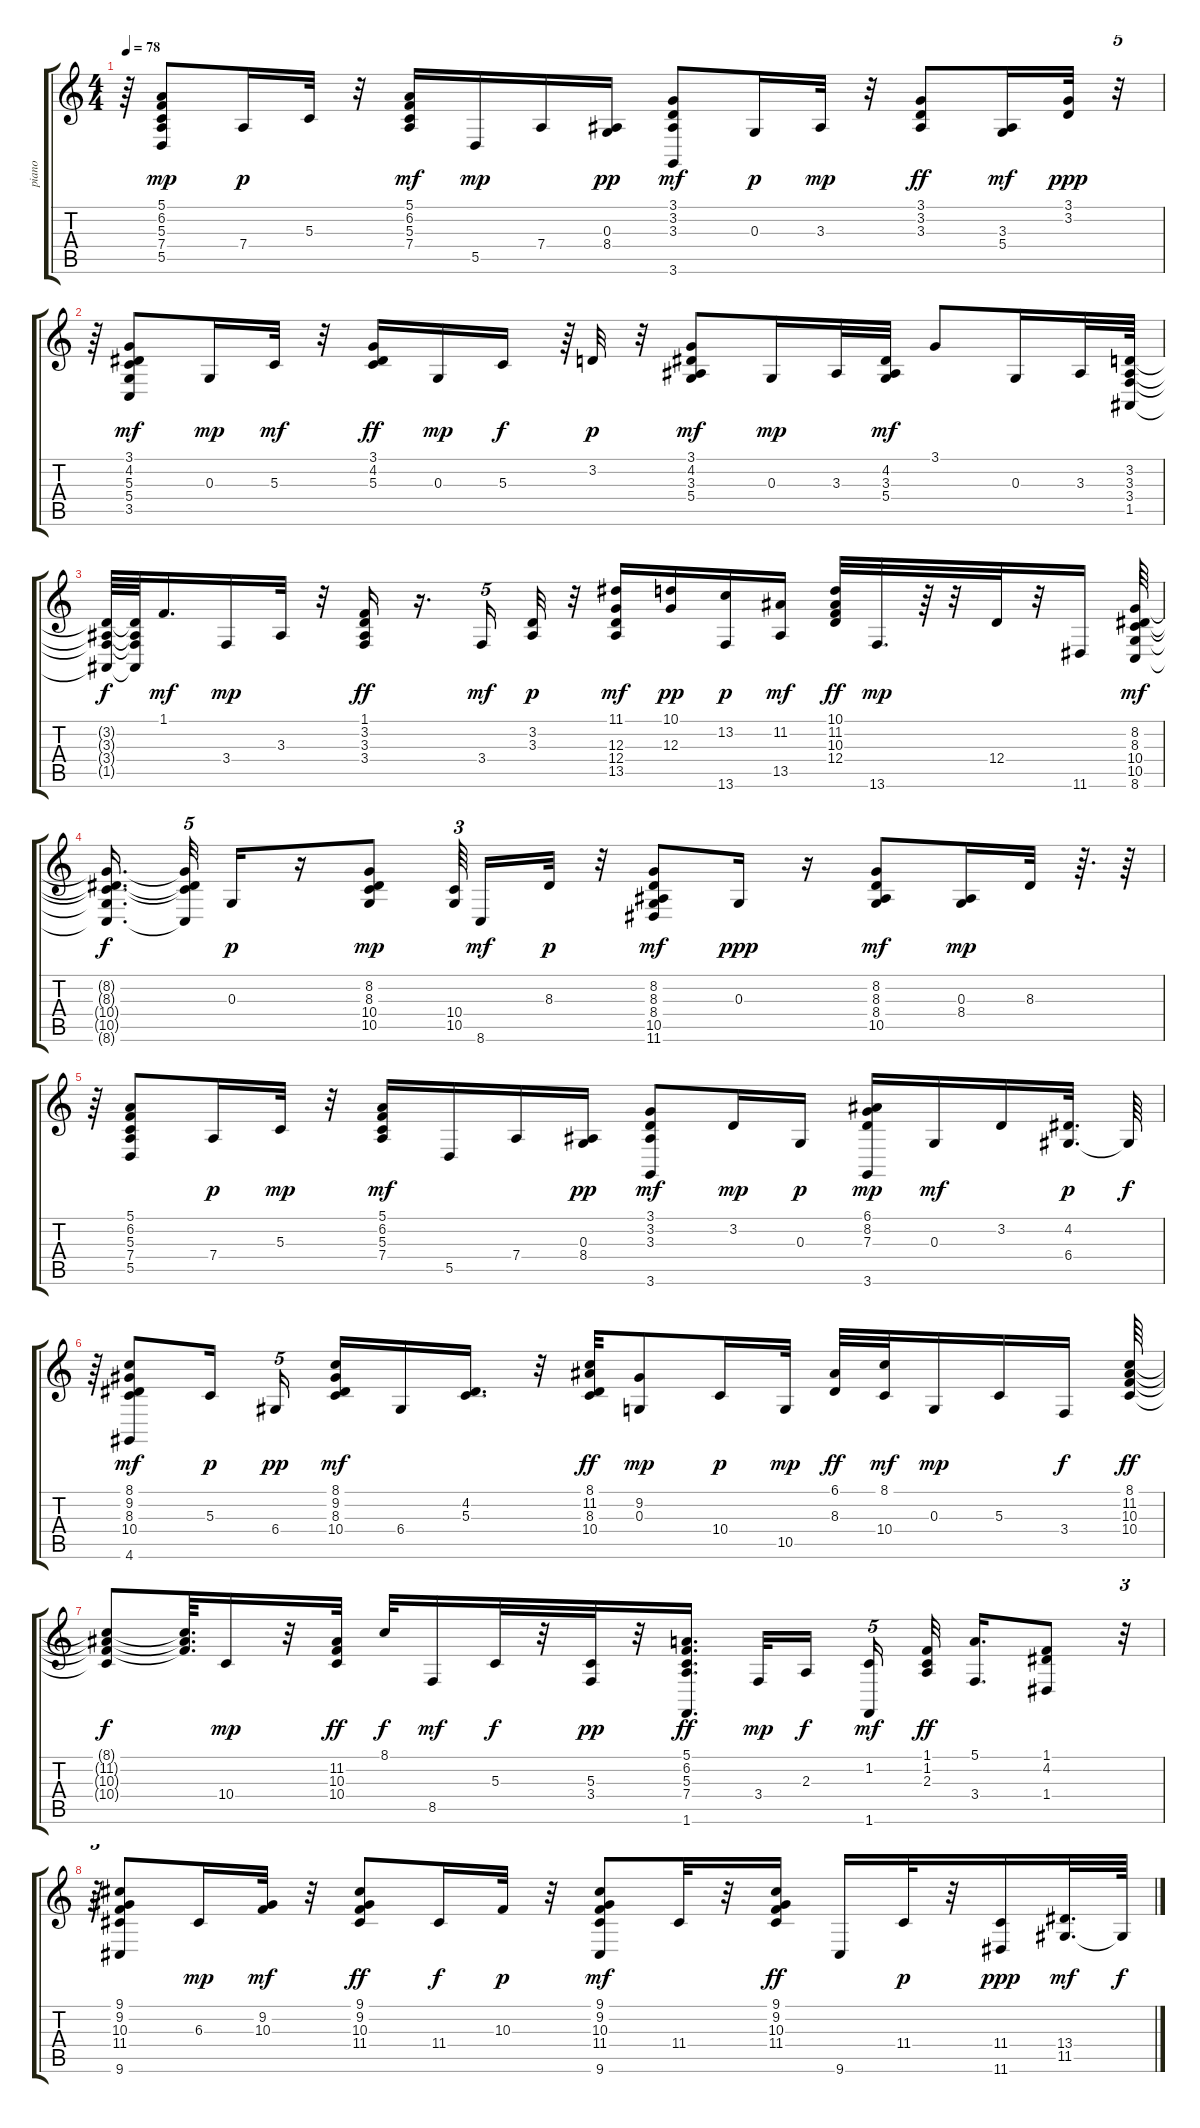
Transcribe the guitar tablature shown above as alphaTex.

\track ("piano" "piano") {instrument honkytonkpiano}
\staff {score tabs}
\tuning (E4 B3 G3 D3 A2 E2) {hide}
\ts (4 4)
\tempo 78
\clef g2
\ks c
r.64{dy f} (5.1 6.2 5.3 7.4 5.5).8{dy mp} 7.4.16{dy p} 5.3.32 r.32 (5.1 6.2 5.3 7.4).16{dy mf} 5.5.16{dy mp} 7.4.16 (0.3 8.4).16{dy pp} (3.1 3.2 3.3 3.6).8{dy mf} 0.3.16{dy p} 3.3.32{dy mp} r.32 (3.1 3.2 3.3).8{dy ff} (3.3 5.4).16{dy mf} (3.1 3.2).32{dy ppp} r.32{tu (5 4)} |
r.64 (3.1 4.2 5.3 5.4 3.5).8{dy mf} 0.3.16{dy mp} 5.3.32{dy mf} r.32 (3.1 4.2 5.3).16{dy ff} 0.3.16{dy mp} 5.3.16{dy f} r.64{tu (3 2)} 3.2.32{dy p} r.32 (3.1 4.2 3.3 5.4).8{dy mf} 0.3.16{dy mp} 3.3.32 (4.2 3.3 5.4).32{dy mf} 3.1.8 0.3.16 3.3.32 (3.2 3.3 3.4 1.5).64 |
(3.2{t} 3.3{t} 3.4{t} 1.5{t}).64{dy f} (3.2{t} 3.3{t} 3.4{t} 1.5{t}).64 1.1.16{d dy mf} 3.4.16{dy mp} 3.3.32 r.32 (1.1 3.2 3.3 3.4).16{dy ff} r.16{d} 3.4.16{tu (5 4) dy mf} (3.2 3.3).32{dy p} r.32 (11.1 12.3 12.4 13.5).16{dy mf} (10.1 12.3).16{dy pp} (13.2 13.6).16{dy p} (11.2 13.5).16{dy mf} (10.1 11.2 10.3 12.4).32{dy ff} 13.6.32{d dy mp} r.64 r.32 12.4.32 r.32 11.6.16 (8.2 8.3 10.4 10.5 8.6).64{dy mf} |
(8.2{t} 8.3{t} 10.4{t} 10.5{t} 8.6{t}).16{d dy f} (8.2{t} 8.3{t} 10.4{t} 8.6{t}).32{tu (5 4)} 0.3.16{dy p} r.16 (8.2 8.3 10.4 10.5).8{dy mp} (10.4 10.5).64{tu (3 2)} 8.6.16{dy mf} 8.3.32{dy p} r.32 (8.2 8.3 8.4 10.5 11.6).8{dy mf} 0.3.16{dy ppp} r.16 (8.2 8.3 8.4 10.5).8{dy mf} (0.3 8.4).16{dy mp} 8.3.32 r.64{d} r.64 |
r.64 (5.1 6.2 5.3 7.4 5.5).8 7.4.16{dy p} 5.3.32{dy mp} r.32 (5.1 6.2 5.3 7.4).16{dy mf} 5.5.16 7.4.16 (0.3 8.4).16{dy pp} (3.1 3.2 3.3 3.6).8{dy mf} 3.2.16{dy mp} 0.3.16{dy p} (6.1 8.2 7.3 3.6).16{dy mp} 0.3.16{dy mf} 3.2.16 (4.2 6.4).32{d dy p} 6.4{t}.64{dy f} |
r.64 (8.1 9.2 8.3 10.4 4.6).8{dy mf} 5.3.16{dy p} 6.4.16{tu (5 4) dy pp} (8.1 9.2 8.3 10.4).16{dy mf} 6.4.16 (4.2 5.3).16{d} r.32 (8.1 11.2 8.3 10.4).32{dy ff} (9.2 0.3).8{dy mp} 10.4.16{dy p} 10.5.32{dy mp} (6.1 8.3).32{dy ff} (8.1 10.4).32{dy mf} 0.3.16{dy mp} 5.3.16 3.4.16{dy f} (8.1 11.2 10.3 10.4).64{dy ff} |
(8.1{t} 11.2{t} 10.3{t} 10.4{t}).8{dy f} (8.1{t} 11.2{t} 10.3{t}).64{d} 10.4.16{dy mp} r.32 (11.2 10.3 10.4).32{dy ff} 8.1.32{dy f} 8.5.16{dy mf} 5.3.32{dy f} r.32 (5.3 3.4).32{dy pp} r.32 (5.1 6.2 5.3 7.4 1.6).16{d dy ff} 3.4.32{dy mp} 2.3.16{dy f} (1.2 1.6).16{tu (5 4) dy mf} (1.1 1.2 2.3).32{dy ff} (5.1 3.4).16{d} (1.1 4.2 1.4).8 r.32{tu (3 2)} |
r.64{tu (3 2)} (9.1 9.2 10.3 11.4 9.6).8 6.3.16{dy mp} (9.2 10.3).32{dy mf} r.32 (9.1 9.2 10.3 11.4).8{dy ff} 11.4.16{dy f} 10.3.32{dy p} r.32 (9.1 9.2 10.3 11.4 9.6).8{dy mf} 11.4.32 r.32 (9.1 9.2 10.3 11.4).16{dy ff} 9.6.16 11.4.32{dy p} r.32 (11.4 11.6).16{dy ppp} (13.4 11.5).32{d dy mf} 11.5{t}.64{dy f}
